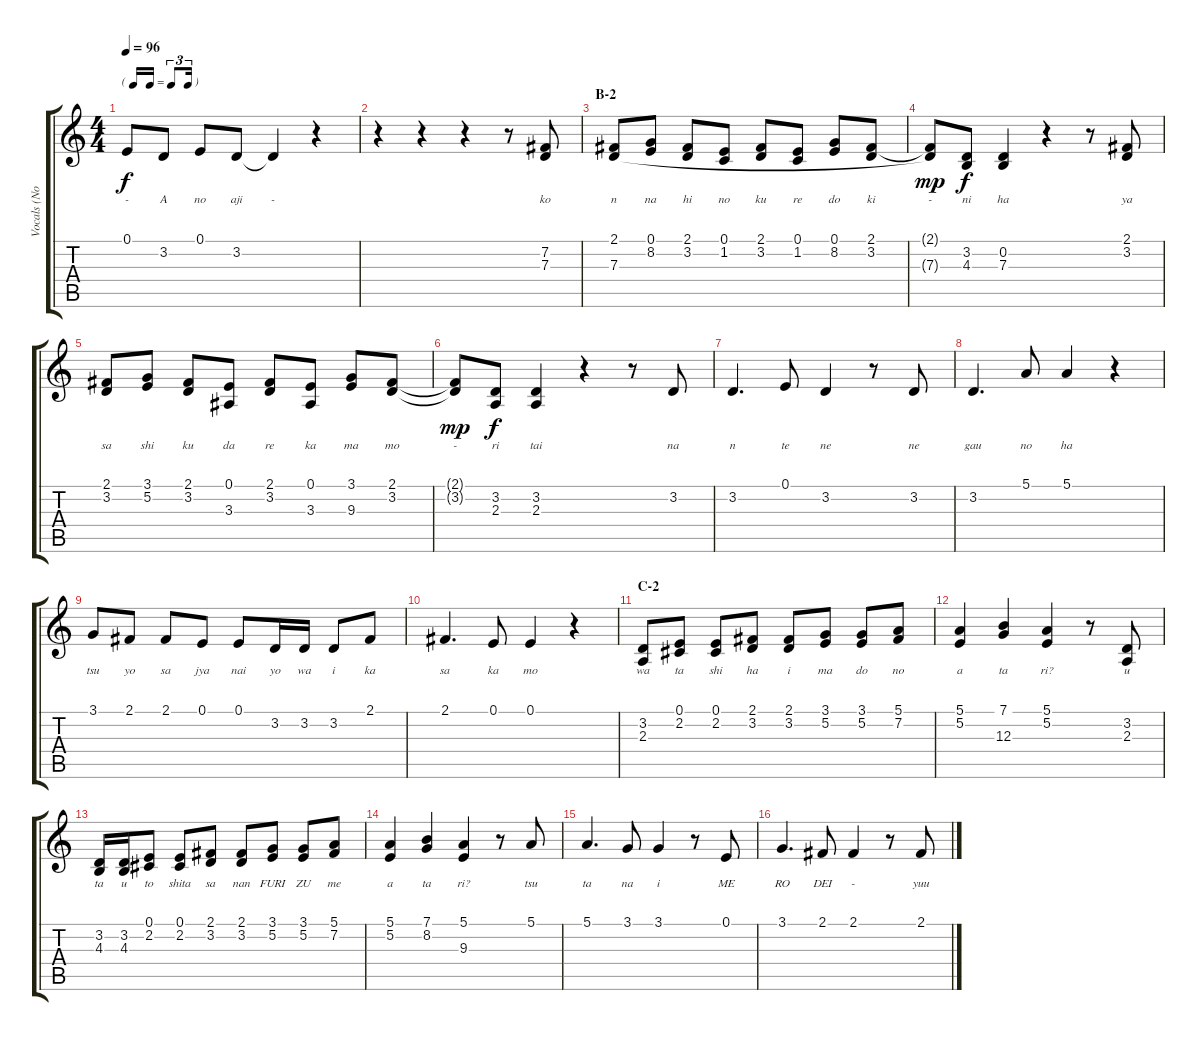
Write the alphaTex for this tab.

\track ("Vocals (Nodoka-chan)" "Vocals (No") {instrument clarinet}
\staff {score tabs}
\tuning (E4 B3 G3 D3 A2 E2) {hide}
\ts (4 4)
\tf triplet16th
\tempo 96
\clef g2
\ks c
0.1{t}.8{lyrics (0 "-") lyrics (1 "") lyrics (2 "") lyrics (3 "") lyrics (4 "") dy f} 3.2.8{lyrics (0 "A") lyrics (1 "") lyrics (2 "") lyrics (3 "") lyrics (4 "")} 0.1.8{lyrics (0 "no") lyrics (1 "") lyrics (2 "") lyrics (3 "") lyrics (4 "")} 3.2.8{lyrics (0 "aji") lyrics (1 "") lyrics (2 "") lyrics (3 "") lyrics (4 "")} 3.2{t}.4{lyrics (0 "-") lyrics (1 "") lyrics (2 "") lyrics (3 "") lyrics (4 "")} r.4 |
r.4 r.4 r.4 r.8 (7.2 7.3).8{lyrics (0 "ko") lyrics (1 "") lyrics (2 "") lyrics (3 "") lyrics (4 "")} |
\section ("" "B-2")
(2.1 7.3).8{lyrics (0 "n") lyrics (1 "") lyrics (2 "") lyrics (3 "") lyrics (4 "")} (0.1 8.2).8{lyrics (0 "na") lyrics (1 "") lyrics (2 "") lyrics (3 "") lyrics (4 "")} (2.1 3.2).8{lyrics (0 "hi") lyrics (1 "") lyrics (2 "") lyrics (3 "") lyrics (4 "")} (0.1 1.2).8{lyrics (0 "no") lyrics (1 "") lyrics (2 "") lyrics (3 "") lyrics (4 "")} (2.1 3.2).8{lyrics (0 "ku") lyrics (1 "") lyrics (2 "") lyrics (3 "") lyrics (4 "")} (0.1 1.2).8{lyrics (0 "re") lyrics (1 "") lyrics (2 "") lyrics (3 "") lyrics (4 "")} (0.1 8.2).8{lyrics (0 "do") lyrics (1 "") lyrics (2 "") lyrics (3 "") lyrics (4 "")} (2.1 3.2).8{lyrics (0 "ki") lyrics (1 "") lyrics (2 "") lyrics (3 "") lyrics (4 "")} |
(2.1{t} 7.3{t}).8{lyrics (0 "-") lyrics (1 "") lyrics (2 "") lyrics (3 "") lyrics (4 "") dy mp} (3.2 4.3).8{lyrics (0 "ni") lyrics (1 "") lyrics (2 "") lyrics (3 "") lyrics (4 "") dy f} (0.2 7.3).4{lyrics (0 "ha") lyrics (1 "") lyrics (2 "") lyrics (3 "") lyrics (4 "")} r.4 r.8 (2.1 3.2).8{lyrics (0 "ya") lyrics (1 "") lyrics (2 "") lyrics (3 "") lyrics (4 "")} |
(2.1 3.2).8{lyrics (0 "sa") lyrics (1 "") lyrics (2 "") lyrics (3 "") lyrics (4 "")} (3.1 5.2).8{lyrics (0 "shi") lyrics (1 "") lyrics (2 "") lyrics (3 "") lyrics (4 "")} (2.1 3.2).8{lyrics (0 "ku") lyrics (1 "") lyrics (2 "") lyrics (3 "") lyrics (4 "")} (0.1 3.3).8{lyrics (0 "da") lyrics (1 "") lyrics (2 "") lyrics (3 "") lyrics (4 "")} (2.1 3.2).8{lyrics (0 "re") lyrics (1 "") lyrics (2 "") lyrics (3 "") lyrics (4 "")} (0.1 3.3).8{lyrics (0 "ka") lyrics (1 "") lyrics (2 "") lyrics (3 "") lyrics (4 "")} (3.1 9.3).8{lyrics (0 "ma") lyrics (1 "") lyrics (2 "") lyrics (3 "") lyrics (4 "")} (2.1 3.2).8{lyrics (0 "mo") lyrics (1 "") lyrics (2 "") lyrics (3 "") lyrics (4 "")} |
(2.1{t} 3.2{t}).8{lyrics (0 "-") lyrics (1 "") lyrics (2 "") lyrics (3 "") lyrics (4 "") dy mp} (3.2 2.3).8{lyrics (0 "ri") lyrics (1 "") lyrics (2 "") lyrics (3 "") lyrics (4 "") dy f} (3.2 2.3).4{lyrics (0 "tai") lyrics (1 "") lyrics (2 "") lyrics (3 "") lyrics (4 "")} r.4 r.8 3.2.8{lyrics (0 "na") lyrics (1 "") lyrics (2 "") lyrics (3 "") lyrics (4 "")} |
3.2.4{d lyrics (0 "n") lyrics (1 "") lyrics (2 "") lyrics (3 "") lyrics (4 "")} 0.1.8{lyrics (0 "te") lyrics (1 "") lyrics (2 "") lyrics (3 "") lyrics (4 "")} 3.2.4{lyrics (0 "ne") lyrics (1 "") lyrics (2 "") lyrics (3 "") lyrics (4 "")} r.8 3.2.8{lyrics (0 "ne") lyrics (1 "") lyrics (2 "") lyrics (3 "") lyrics (4 "")} |
3.2.4{d lyrics (0 "gau") lyrics (1 "") lyrics (2 "") lyrics (3 "") lyrics (4 "")} 5.1.8{lyrics (0 "no") lyrics (1 "") lyrics (2 "") lyrics (3 "") lyrics (4 "")} 5.1.4{lyrics (0 "ha") lyrics (1 "") lyrics (2 "") lyrics (3 "") lyrics (4 "")} r.4 |
3.1.8{lyrics (0 "tsu") lyrics (1 "") lyrics (2 "") lyrics (3 "") lyrics (4 "")} 2.1.8{lyrics (0 "yo") lyrics (1 "") lyrics (2 "") lyrics (3 "") lyrics (4 "")} 2.1.8{lyrics (0 "sa") lyrics (1 "") lyrics (2 "") lyrics (3 "") lyrics (4 "")} 0.1.8{lyrics (0 "jya") lyrics (1 "") lyrics (2 "") lyrics (3 "") lyrics (4 "")} 0.1.8{lyrics (0 "nai") lyrics (1 "") lyrics (2 "") lyrics (3 "") lyrics (4 "")} 3.2.16{lyrics (0 "yo") lyrics (1 "") lyrics (2 "") lyrics (3 "") lyrics (4 "")} 3.2.16{lyrics (0 "wa") lyrics (1 "") lyrics (2 "") lyrics (3 "") lyrics (4 "")} 3.2.8{lyrics (0 "i") lyrics (1 "") lyrics (2 "") lyrics (3 "") lyrics (4 "")} 2.1.8{lyrics (0 "ka") lyrics (1 "") lyrics (2 "") lyrics (3 "") lyrics (4 "")} |
2.1.4{d lyrics (0 "sa") lyrics (1 "") lyrics (2 "") lyrics (3 "") lyrics (4 "")} 0.1.8{lyrics (0 "ka") lyrics (1 "") lyrics (2 "") lyrics (3 "") lyrics (4 "")} 0.1.4{lyrics (0 "mo") lyrics (1 "") lyrics (2 "") lyrics (3 "") lyrics (4 "")} r.4 |
\section ("" "C-2")
(3.2 2.3).8{lyrics (0 "wa") lyrics (1 "") lyrics (2 "") lyrics (3 "") lyrics (4 "")} (0.1 2.2).8{lyrics (0 "ta") lyrics (1 "") lyrics (2 "") lyrics (3 "") lyrics (4 "")} (0.1 2.2).8{lyrics (0 "shi") lyrics (1 "") lyrics (2 "") lyrics (3 "") lyrics (4 "")} (2.1 3.2).8{lyrics (0 "ha") lyrics (1 "") lyrics (2 "") lyrics (3 "") lyrics (4 "")} (2.1 3.2).8{lyrics (0 "i") lyrics (1 "") lyrics (2 "") lyrics (3 "") lyrics (4 "")} (3.1 5.2).8{lyrics (0 "ma") lyrics (1 "") lyrics (2 "") lyrics (3 "") lyrics (4 "")} (3.1 5.2).8{lyrics (0 "do") lyrics (1 "") lyrics (2 "") lyrics (3 "") lyrics (4 "")} (5.1 7.2).8{lyrics (0 "no") lyrics (1 "") lyrics (2 "") lyrics (3 "") lyrics (4 "")} |
(5.1 5.2).4{lyrics (0 "a") lyrics (1 "") lyrics (2 "") lyrics (3 "") lyrics (4 "")} (7.1 12.3).4{lyrics (0 "ta") lyrics (1 "") lyrics (2 "") lyrics (3 "") lyrics (4 "")} (5.1 5.2).4{lyrics (0 "ri?") lyrics (1 "") lyrics (2 "") lyrics (3 "") lyrics (4 "")} r.8 (3.2 2.3).8{lyrics (0 "u") lyrics (1 "") lyrics (2 "") lyrics (3 "") lyrics (4 "")} |
(3.2 4.3).16{lyrics (0 "ta") lyrics (1 "") lyrics (2 "") lyrics (3 "") lyrics (4 "")} (3.2 4.3).16{lyrics (0 "u") lyrics (1 "") lyrics (2 "") lyrics (3 "") lyrics (4 "")} (0.1 2.2).8{lyrics (0 "to") lyrics (1 "") lyrics (2 "") lyrics (3 "") lyrics (4 "")} (0.1 2.2).8{lyrics (0 "shita") lyrics (1 "") lyrics (2 "") lyrics (3 "") lyrics (4 "")} (2.1 3.2).8{lyrics (0 "sa") lyrics (1 "") lyrics (2 "") lyrics (3 "") lyrics (4 "")} (2.1 3.2).8{lyrics (0 "nan") lyrics (1 "") lyrics (2 "") lyrics (3 "") lyrics (4 "")} (3.1 5.2).8{lyrics (0 "FURI") lyrics (1 "") lyrics (2 "") lyrics (3 "") lyrics (4 "")} (3.1 5.2).8{lyrics (0 "ZU") lyrics (1 "") lyrics (2 "") lyrics (3 "") lyrics (4 "")} (5.1 7.2).8{lyrics (0 "me") lyrics (1 "") lyrics (2 "") lyrics (3 "") lyrics (4 "")} |
(5.1 5.2).4{lyrics (0 "a") lyrics (1 "") lyrics (2 "") lyrics (3 "") lyrics (4 "")} (7.1 8.2).4{lyrics (0 "ta") lyrics (1 "") lyrics (2 "") lyrics (3 "") lyrics (4 "")} (5.1 9.3).4{lyrics (0 "ri?") lyrics (1 "") lyrics (2 "") lyrics (3 "") lyrics (4 "")} r.8 5.1.8{lyrics (0 "tsu") lyrics (1 "") lyrics (2 "") lyrics (3 "") lyrics (4 "")} |
5.1.4{d lyrics (0 "ta") lyrics (1 "") lyrics (2 "") lyrics (3 "") lyrics (4 "")} 3.1.8{lyrics (0 "na") lyrics (1 "") lyrics (2 "") lyrics (3 "") lyrics (4 "")} 3.1.4{lyrics (0 "i") lyrics (1 "") lyrics (2 "") lyrics (3 "") lyrics (4 "")} r.8 0.1.8{lyrics (0 "ME") lyrics (1 "") lyrics (2 "") lyrics (3 "") lyrics (4 "")} |
3.1.4{d lyrics (0 "RO") lyrics (1 "") lyrics (2 "") lyrics (3 "") lyrics (4 "")} 2.1.8{lyrics (0 "DEI") lyrics (1 "") lyrics (2 "") lyrics (3 "") lyrics (4 "")} 2.1.4{lyrics (0 "-") lyrics (1 "") lyrics (2 "") lyrics (3 "") lyrics (4 "")} r.8 2.1.8{lyrics (0 "yuu") lyrics (1 "") lyrics (2 "") lyrics (3 "") lyrics (4 "")}
